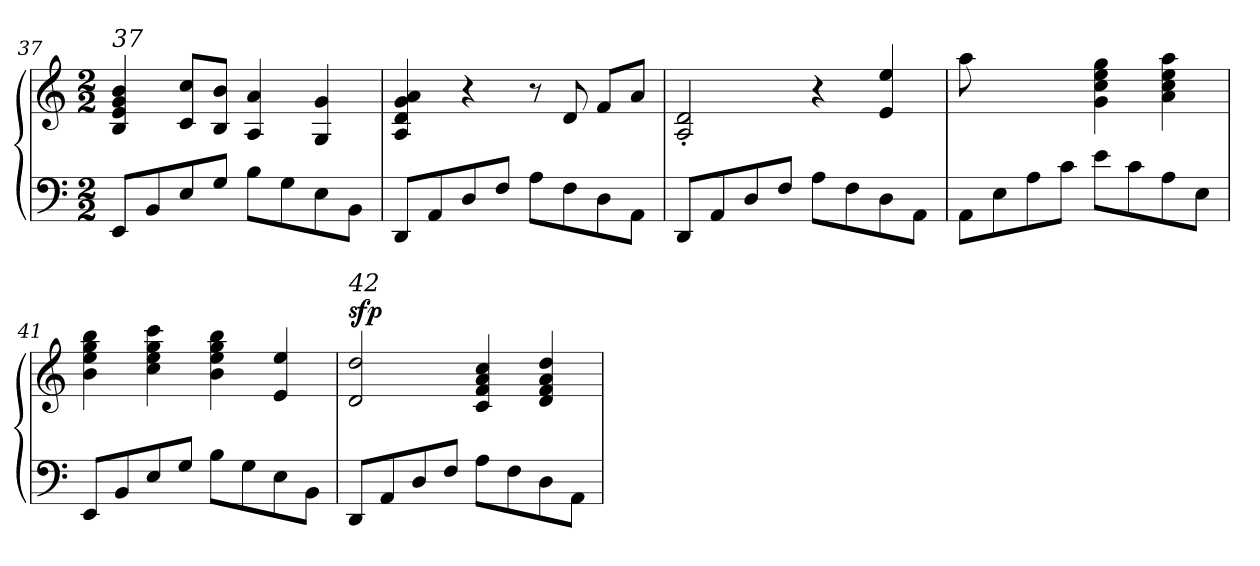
**kern	**kern	**dynam
*part1	*part1	*part1
*staff2	*staff1	*staff1/2
!!LO:PB:g=z
*clefF4	*clefG2	*
*k[]	*k[]	*
*M2/2	*M2/2	*
=37	=37	=37
!	!LO:TX:a:i:t=37	!
8EE/L	4B/ 4e/ 4g/ 4b/	.
8BB/	.	.
8E/	8c/ 8cc/L	.
8G/J	8B/ 8b/J	.
8B\L	4A/ 4a/	.
8G\	.	.
8E\	4G/ 4g/	.
8BB\J	.	.
=38	=38	=38
8DD/L	4A/ 4d/ 4g/ 4a/	.
8AA/	.	.
8D/	4r	.
8F/J	.	.
8A\L	8r	.
8F\	8d/	.
8D\	8f/L	.
8AA\J	8a/J	.
=39	=39	=39
8DD/L	2A/' 2d/'	.
8AA/	.	.
8D/	.	.
8F/J	.	.
8A\L	4r	.
8F\	.	.
8D\	4e/ 4ee/	.
8AA\J	.	.
=40	=40	=40
8AA\L	8aa\	.
8E\	4.ryy	.
8A\	.	.
8c\J	.	.
8e\L	4g\ 4cc\ 4ee\ 4gg\	.
8c\	.	.
8A\	4a\ 4cc\ 4ee\ 4aa\	.
8E\J	.	.
=41	=41	=41
8EE/L	4b\ 4ee\ 4gg\ 4bb\	.
8BB/	.	.
8E/	4cc\ 4ee\ 4gg\ 4ccc\	.
8G/J	.	.
8B\L	4b\ 4ee\ 4gg\ 4bb\	.
8G\	.	.
8E\	4e/ 4ee/	.
8BB\J	.	.
!!LO:LB:g=z
=42	=42	=42
!	!LO:TX:a:i:t=42	!
!	!	!LO:DY:a
8DD/L	2d/ 2dd/	sfp
8AA/	.	.
8D/	.	.
8F/J	.	.
8A\L	4c/ 4f/ 4a/ 4cc/	.
8F\	.	.
8D\	4d/ 4f/ 4a/ 4dd/	.
8AA\J	.	.
=	=	=
*-	*-	*-
